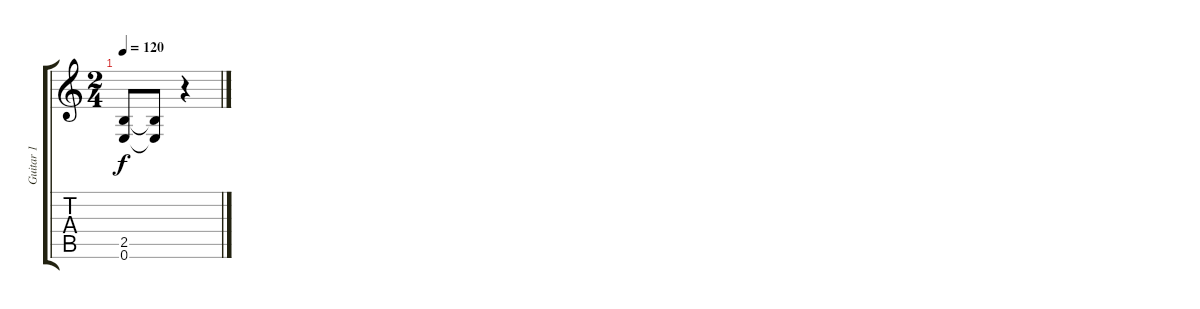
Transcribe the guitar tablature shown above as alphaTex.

\track ("Guitar 1" "Guitar 1") {instrument distortionguitar}
\staff {score tabs}
\tuning (E4 B3 G3 D3 A2 E2) {hide}
\ts (2 4)
\tempo 120
\clef g2
\ks c
(2.5 0.6).8{dy f} (2.5{t} 0.6{t}).8 r.4
